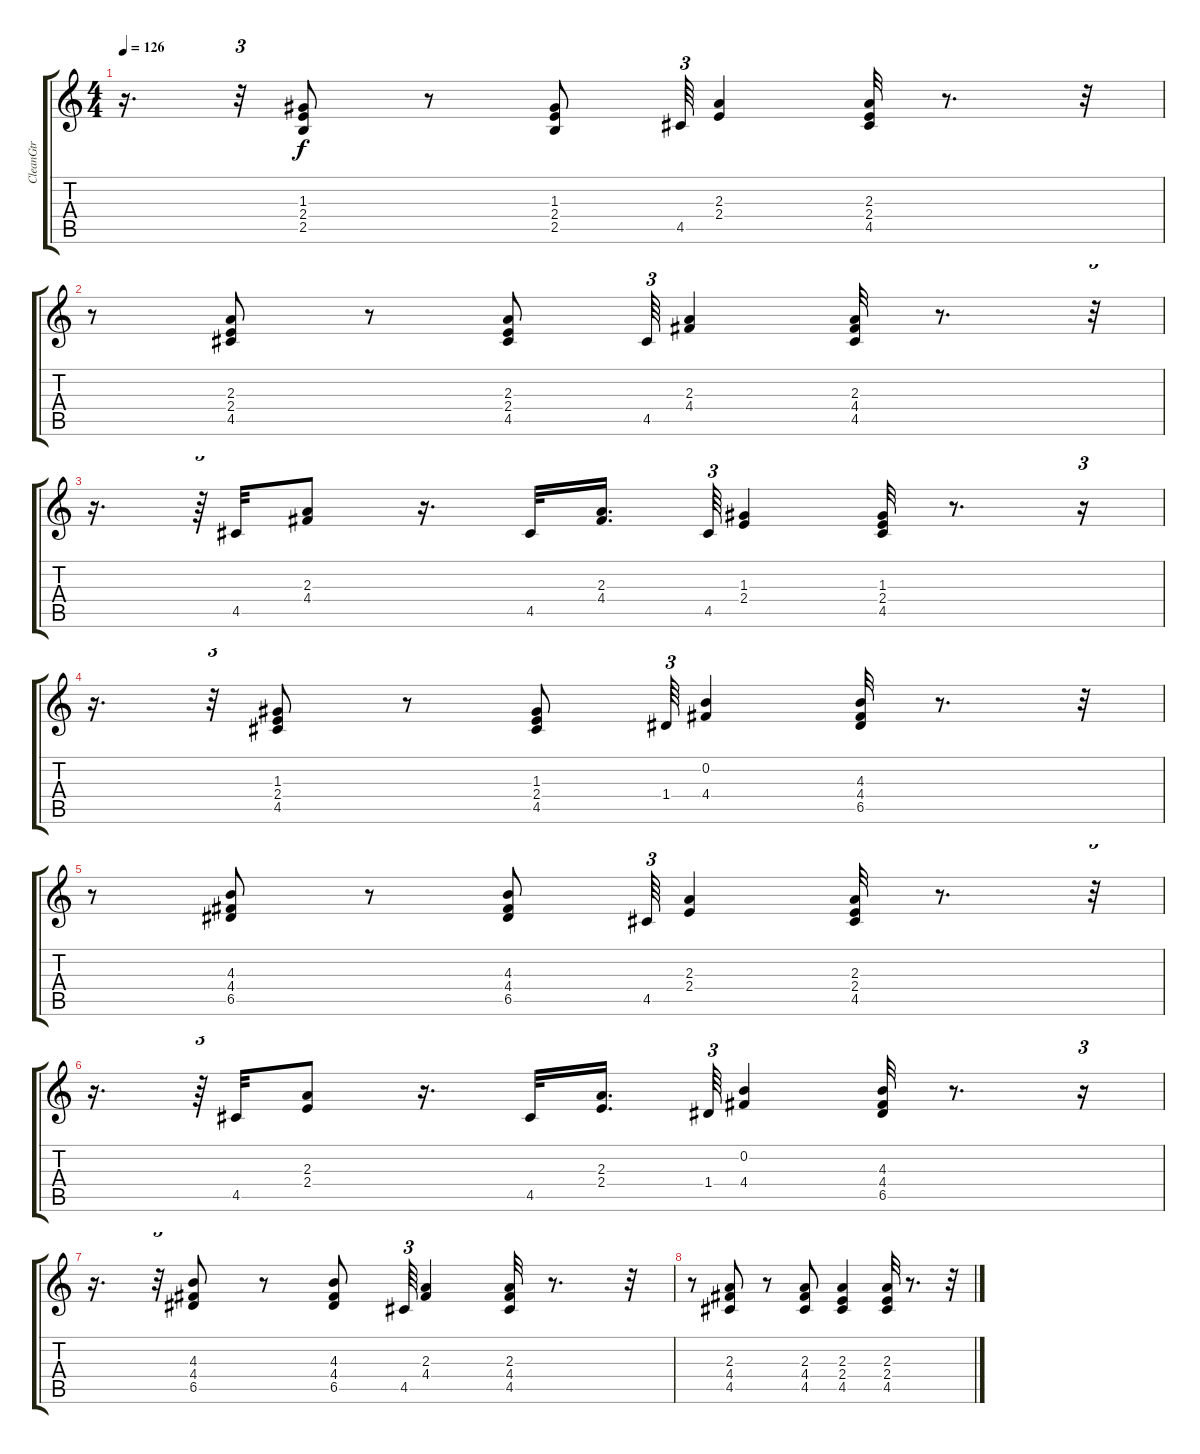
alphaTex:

\track ("CleanGtr" "CleanGtr") {instrument electricguitarclean}
\staff {score tabs}
\tuning (E4 B3 G3 D3 A2 E2) {hide}
\ts (4 4)
\tempo 126
\clef g2
\ks c
r.16{d dy f} r.32{tu (3 2)} (1.3 2.4 2.5).8 r.8 (1.3 2.4 2.5).8 4.5.64{tu (3 2)} (2.3 2.4).4 (2.3 2.4 4.5).32 r.8{d} r.32 |
r.8 (2.3 2.4 4.5).8 r.8 (2.3 2.4 4.5).8 4.5.64{tu (3 2)} (2.3 4.4).4 (2.3 4.4 4.5).32 r.8{d} r.32{tu (3 2)} |
r.16{d} r.64{tu (3 2)} 4.5.32 (2.3 4.4).8 r.16{d} 4.5.32 (2.3 4.4).16{d} 4.5.64{tu (3 2)} (1.3 2.4).4 (1.3 2.4 4.5).32 r.8{d} r.16{tu (3 2)} |
r.16{d} r.32{tu (3 2)} (1.3 2.4 4.5).8 r.8 (1.3 2.4 4.5).8 1.4.64{tu (3 2)} (0.2 4.4).4 (4.3 4.4 6.5).32 r.8{d} r.32 |
r.8 (4.3 4.4 6.5).8 r.8 (4.3 4.4 6.5).8 4.5.64{tu (3 2)} (2.3 2.4).4 (2.3 2.4 4.5).32 r.8{d} r.32{tu (3 2)} |
r.16{d} r.64{tu (3 2)} 4.5.32 (2.3 2.4).8 r.16{d} 4.5.32 (2.3 2.4).16{d} 1.4.64{tu (3 2)} (0.2 4.4).4 (4.3 4.4 6.5).32 r.8{d} r.16{tu (3 2)} |
r.16{d} r.32{tu (3 2)} (4.3 4.4 6.5).8 r.8 (4.3 4.4 6.5).8 4.5.64{tu (3 2)} (2.3 4.4).4 (2.3 4.4 4.5).32 r.8{d} r.32 |
r.8 (2.3 4.4 4.5).8 r.8 (2.3 4.4 4.5).8 (2.3 2.4 4.5).4 (2.3 2.4 4.5).32 r.8{d} r.32
